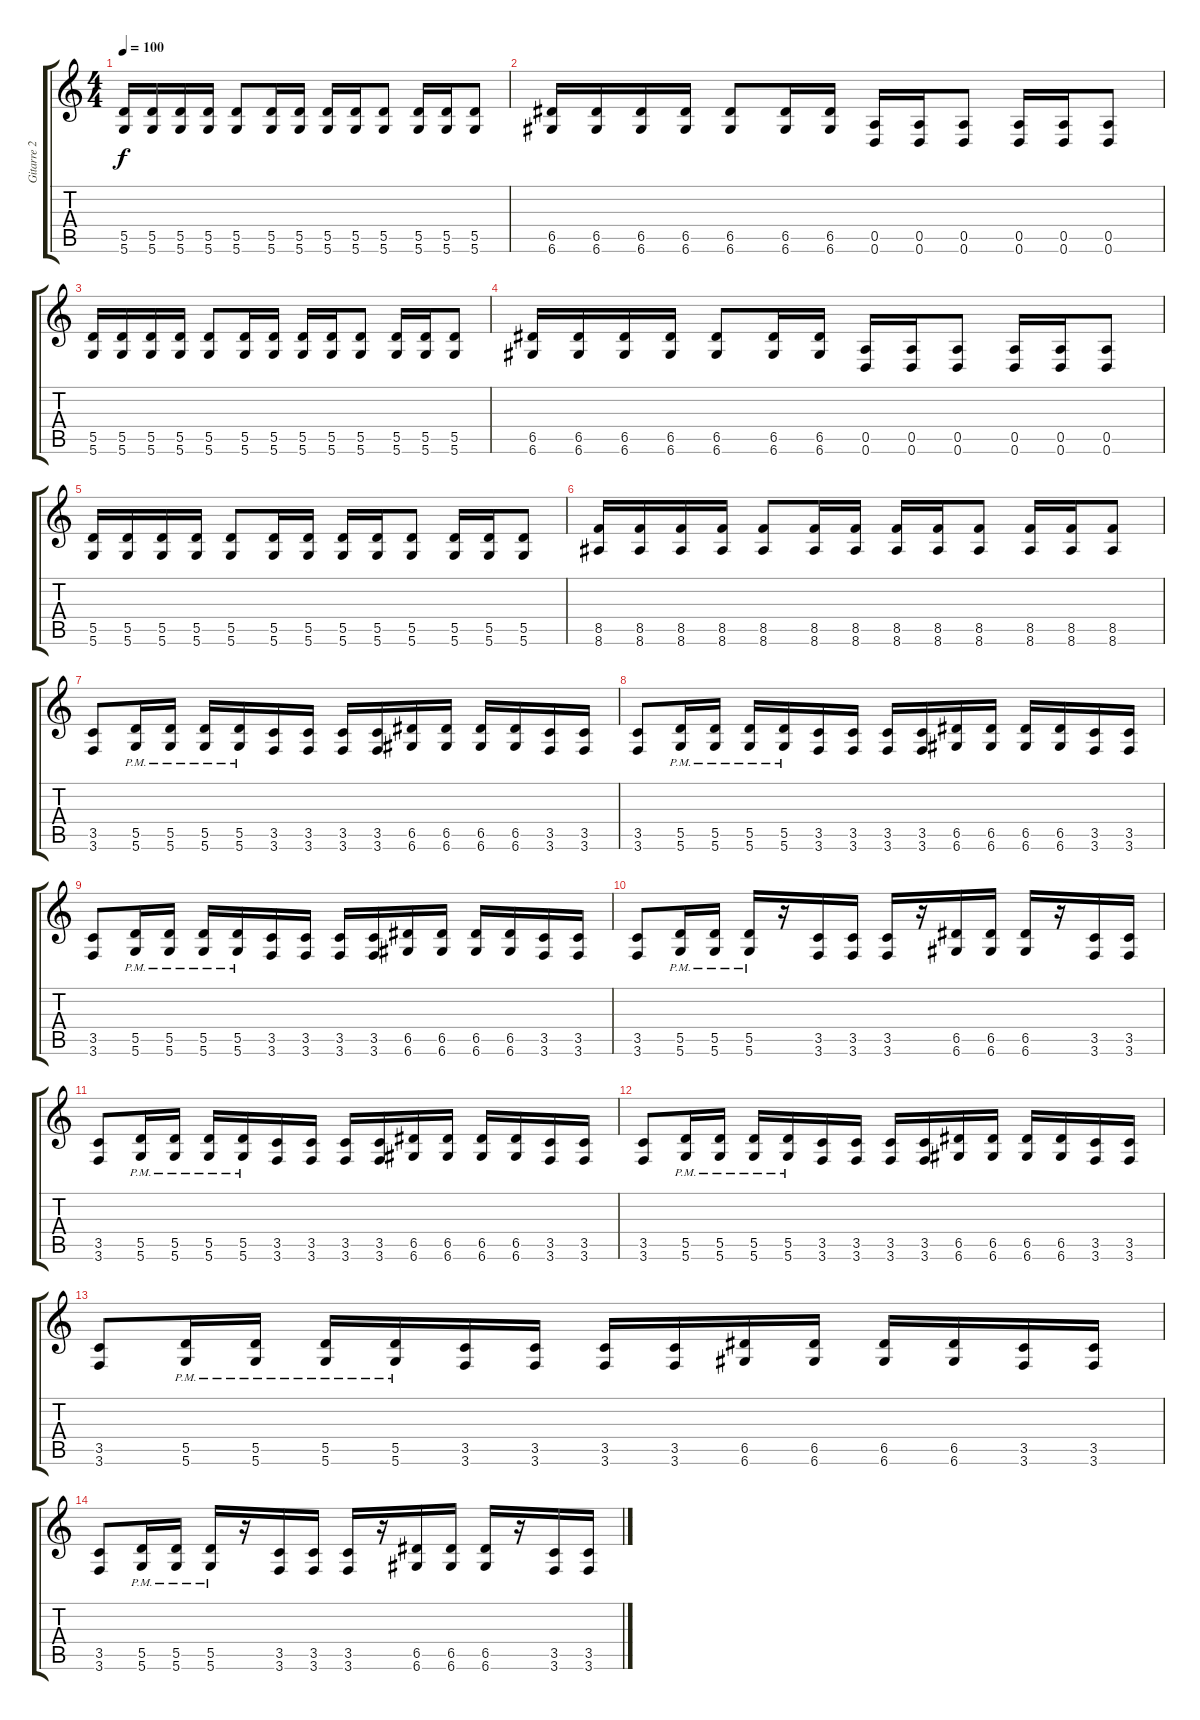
\track ("Gitarre 2" "Gitarre 2") {instrument overdrivenguitar}
\staff {score tabs}
\tuning (E4 B3 G3 D3 A2 D2) {hide}
\ts (4 4)
\tempo 100
\clef g2
\ks c
(5.5 5.6).16{dy f} (5.5 5.6).16 (5.5 5.6).16 (5.5 5.6).16 (5.5 5.6).8 (5.5 5.6).16 (5.5 5.6).16 (5.5 5.6).16 (5.5 5.6).16 (5.5 5.6).8 (5.5 5.6).16 (5.5 5.6).16 (5.5 5.6).8 |
(6.5 6.6).16 (6.5 6.6).16 (6.5 6.6).16 (6.5 6.6).16 (6.5 6.6).8 (6.5 6.6).16 (6.5 6.6).16 (0.5 0.6).16 (0.5 0.6).16 (0.5 0.6).8 (0.5 0.6).16 (0.5 0.6).16 (0.5 0.6).8 |
(5.5 5.6).16 (5.5 5.6).16 (5.5 5.6).16 (5.5 5.6).16 (5.5 5.6).8 (5.5 5.6).16 (5.5 5.6).16 (5.5 5.6).16 (5.5 5.6).16 (5.5 5.6).8 (5.5 5.6).16 (5.5 5.6).16 (5.5 5.6).8 |
(6.5 6.6).16 (6.5 6.6).16 (6.5 6.6).16 (6.5 6.6).16 (6.5 6.6).8 (6.5 6.6).16 (6.5 6.6).16 (0.5 0.6).16 (0.5 0.6).16 (0.5 0.6).8 (0.5 0.6).16 (0.5 0.6).16 (0.5 0.6).8 |
(5.5 5.6).16 (5.5 5.6).16 (5.5 5.6).16 (5.5 5.6).16 (5.5 5.6).8 (5.5 5.6).16 (5.5 5.6).16 (5.5 5.6).16 (5.5 5.6).16 (5.5 5.6).8 (5.5 5.6).16 (5.5 5.6).16 (5.5 5.6).8 |
(8.5 8.6).16 (8.5 8.6).16 (8.5 8.6).16 (8.5 8.6).16 (8.5 8.6).8 (8.5 8.6).16 (8.5 8.6).16 (8.5 8.6).16 (8.5 8.6).16 (8.5 8.6).8 (8.5 8.6).16 (8.5 8.6).16 (8.5 8.6).8 |
(3.5 3.6).8 (5.5{pm} 5.6{pm}).16 (5.5{pm} 5.6{pm}).16 (5.5{pm} 5.6{pm}).16 (5.5{pm} 5.6{pm}).16 (3.5 3.6).16 (3.5 3.6).16 (3.5 3.6).16 (3.5 3.6).16 (6.5 6.6).16 (6.5 6.6).16 (6.5 6.6).16 (6.5 6.6).16 (3.5 3.6).16 (3.5 3.6).16 |
(3.5 3.6).8 (5.5{pm} 5.6{pm}).16 (5.5{pm} 5.6{pm}).16 (5.5{pm} 5.6{pm}).16 (5.5{pm} 5.6{pm}).16 (3.5 3.6).16 (3.5 3.6).16 (3.5 3.6).16 (3.5 3.6).16 (6.5 6.6).16 (6.5 6.6).16 (6.5 6.6).16 (6.5 6.6).16 (3.5 3.6).16 (3.5 3.6).16 |
(3.5 3.6).8 (5.5{pm} 5.6{pm}).16 (5.5{pm} 5.6{pm}).16 (5.5{pm} 5.6{pm}).16 (5.5{pm} 5.6{pm}).16 (3.5 3.6).16 (3.5 3.6).16 (3.5 3.6).16 (3.5 3.6).16 (6.5 6.6).16 (6.5 6.6).16 (6.5 6.6).16 (6.5 6.6).16 (3.5 3.6).16 (3.5 3.6).16 |
(3.5 3.6).8 (5.5{pm} 5.6{pm}).16 (5.5{pm} 5.6{pm}).16 (5.5{pm} 5.6{pm}).16 r.16 (3.5 3.6).16 (3.5 3.6).16 (3.5 3.6).16 r.16 (6.5 6.6).16 (6.5 6.6).16 (6.5 6.6).16 r.16 (3.5 3.6).16 (3.5 3.6).16 |
(3.5 3.6).8 (5.5{pm} 5.6{pm}).16 (5.5{pm} 5.6{pm}).16 (5.5{pm} 5.6{pm}).16 (5.5{pm} 5.6{pm}).16 (3.5 3.6).16 (3.5 3.6).16 (3.5 3.6).16 (3.5 3.6).16 (6.5 6.6).16 (6.5 6.6).16 (6.5 6.6).16 (6.5 6.6).16 (3.5 3.6).16 (3.5 3.6).16 |
(3.5 3.6).8 (5.5{pm} 5.6{pm}).16 (5.5{pm} 5.6{pm}).16 (5.5{pm} 5.6{pm}).16 (5.5{pm} 5.6{pm}).16 (3.5 3.6).16 (3.5 3.6).16 (3.5 3.6).16 (3.5 3.6).16 (6.5 6.6).16 (6.5 6.6).16 (6.5 6.6).16 (6.5 6.6).16 (3.5 3.6).16 (3.5 3.6).16 |
(3.5 3.6).8 (5.5{pm} 5.6{pm}).16 (5.5{pm} 5.6{pm}).16 (5.5{pm} 5.6{pm}).16 (5.5{pm} 5.6{pm}).16 (3.5 3.6).16 (3.5 3.6).16 (3.5 3.6).16 (3.5 3.6).16 (6.5 6.6).16 (6.5 6.6).16 (6.5 6.6).16 (6.5 6.6).16 (3.5 3.6).16 (3.5 3.6).16 |
(3.5 3.6).8 (5.5{pm} 5.6{pm}).16 (5.5{pm} 5.6{pm}).16 (5.5{pm} 5.6{pm}).16 r.16 (3.5 3.6).16 (3.5 3.6).16 (3.5 3.6).16 r.16 (6.5 6.6).16 (6.5 6.6).16 (6.5 6.6).16 r.16 (3.5 3.6).16 (3.5 3.6).16
